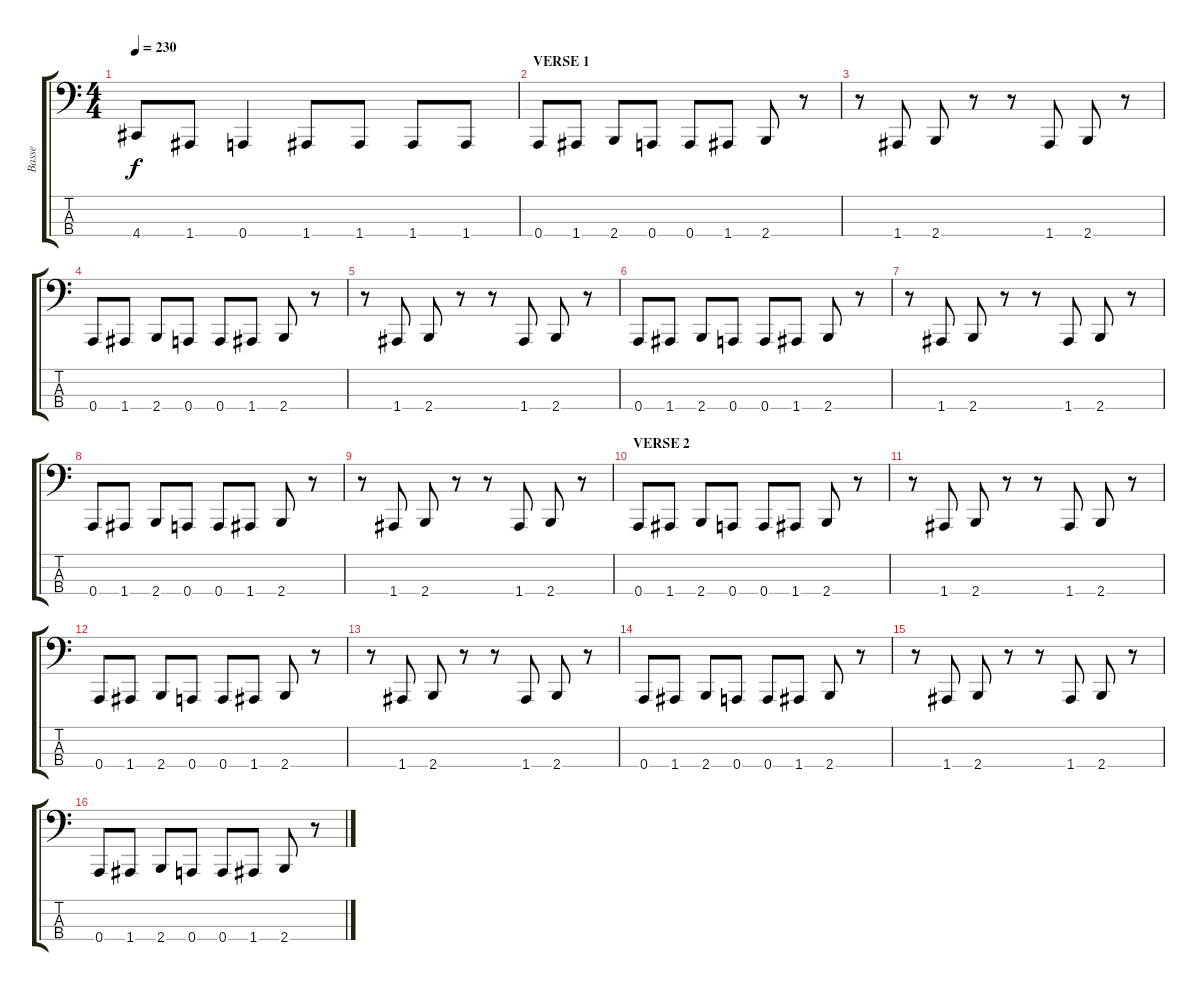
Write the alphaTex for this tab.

\track ("Basse" "Basse") {instrument slapbass2}
\staff {score tabs}
\tuning (C2 G2 D1 A0) {hide}
\ts (4 4)
\tempo 230
\clef f4
\ks c
4.4.8{dy f} 1.4.8 0.4.4 1.4.8 1.4.8 1.4.8 1.4.8 |
\section ("" "VERSE 1")
0.4.8 1.4.8 2.4.8 0.4.8 0.4.8 1.4.8 2.4.8 r.8 |
r.8 1.4.8 2.4.8 r.8 r.8 1.4.8 2.4.8 r.8 |
0.4.8 1.4.8 2.4.8 0.4.8 0.4.8 1.4.8 2.4.8 r.8 |
r.8 1.4.8 2.4.8 r.8 r.8 1.4.8 2.4.8 r.8 |
0.4.8 1.4.8 2.4.8 0.4.8 0.4.8 1.4.8 2.4.8 r.8 |
r.8 1.4.8 2.4.8 r.8 r.8 1.4.8 2.4.8 r.8 |
0.4.8 1.4.8 2.4.8 0.4.8 0.4.8 1.4.8 2.4.8 r.8 |
r.8 1.4.8 2.4.8 r.8 r.8 1.4.8 2.4.8 r.8 |
\section ("" "VERSE 2")
0.4.8 1.4.8 2.4.8 0.4.8 0.4.8 1.4.8 2.4.8 r.8 |
r.8 1.4.8 2.4.8 r.8 r.8 1.4.8 2.4.8 r.8 |
0.4.8 1.4.8 2.4.8 0.4.8 0.4.8 1.4.8 2.4.8 r.8 |
r.8 1.4.8 2.4.8 r.8 r.8 1.4.8 2.4.8 r.8 |
0.4.8 1.4.8 2.4.8 0.4.8 0.4.8 1.4.8 2.4.8 r.8 |
r.8 1.4.8 2.4.8 r.8 r.8 1.4.8 2.4.8 r.8 |
0.4.8 1.4.8 2.4.8 0.4.8 0.4.8 1.4.8 2.4.8 r.8
